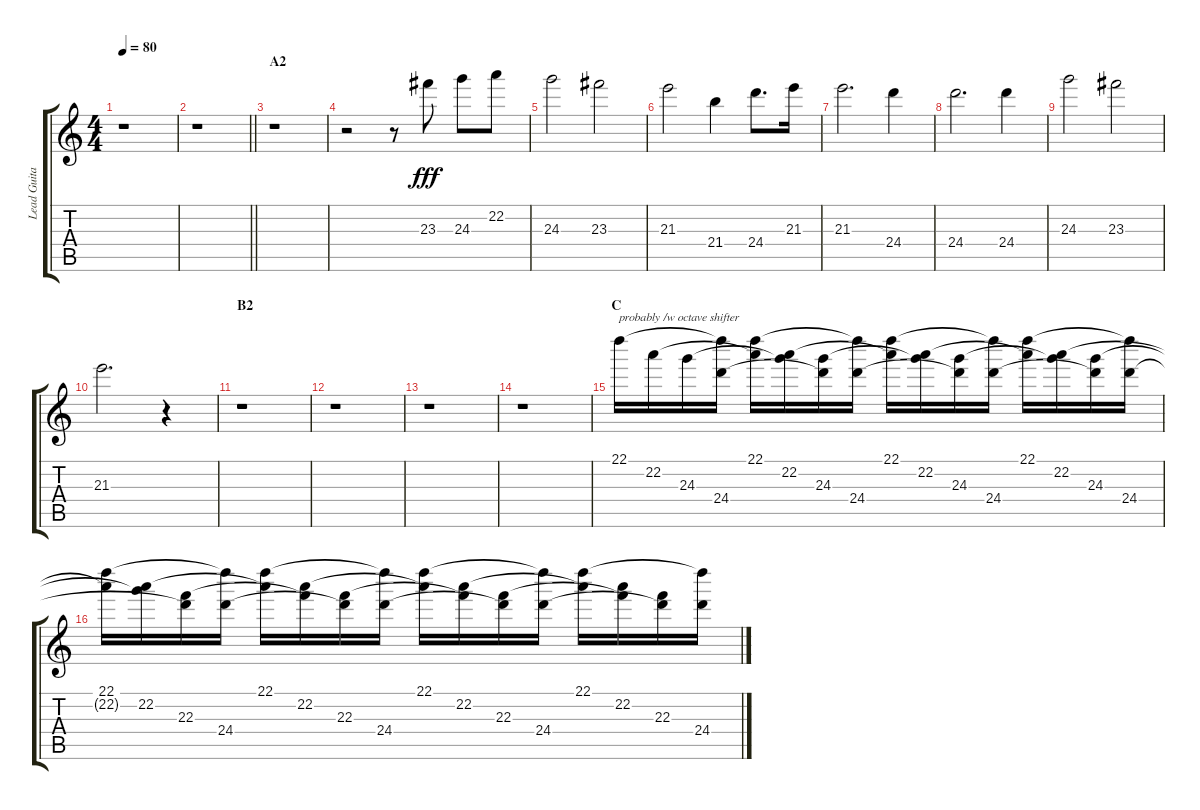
\track ("Lead Guitar 1" "Lead Guita") {instrument distortionguitar}
\staff {score tabs}
\tuning (E4 B3 G3 D3 A2 E2) {hide}
\ts (4 4)
\tempo 80
\clef g2
\ks c
r.1{dy fff} |
\barLineRight lightlight
r.1 |
\section ("" "A2")
r.1 |
r.2 r.8 23.3.8 24.3.8 22.2.8 |
24.3.2 23.3.2 |
21.3.2 21.4.4 24.4.8{d} 21.3.16 |
21.3.2{d} 24.4.4 |
24.4.2{d} 24.4.4 |
24.3.2 23.3.2 |
21.3.2{d} r.4 |
\section ("" "B2")
r.1 |
r.1 |
r.1 |
r.1 |
\section ("" "C")
22.1.16{txt "probably /w octave shifter"} 22.2.16 24.3.16 (22.1{t} 24.4).16 (22.1 22.2{t}).16 (22.2 24.3{t}).16 (24.3 24.4{t}).16 (22.1{t} 24.4).16 (22.1 22.2{t}).16 (22.2 24.3{t}).16 (24.3 24.4{t}).16 (22.1{t} 24.4).16 (22.1 22.2{t}).16 (22.2 24.3{t}).16 (24.3 24.4{t}).16 (22.1{t} 24.4).16 |
(22.1 22.2{t}).16 (22.2 24.3{t}).16 (22.3 24.4{t}).16 (22.1{t} 24.4).16 (22.1 22.2{t}).16 (22.2 22.3{t}).16 (22.3 24.4{t}).16 (22.1{t} 24.4).16 (22.1 22.2{t}).16 (22.2 22.3{t}).16 (22.3 24.4{t}).16 (22.1{t} 24.4).16 (22.1 22.2{t}).16 (22.2 22.3{t}).16 (22.3 24.4{t}).16 (22.1{t} 24.4).16
